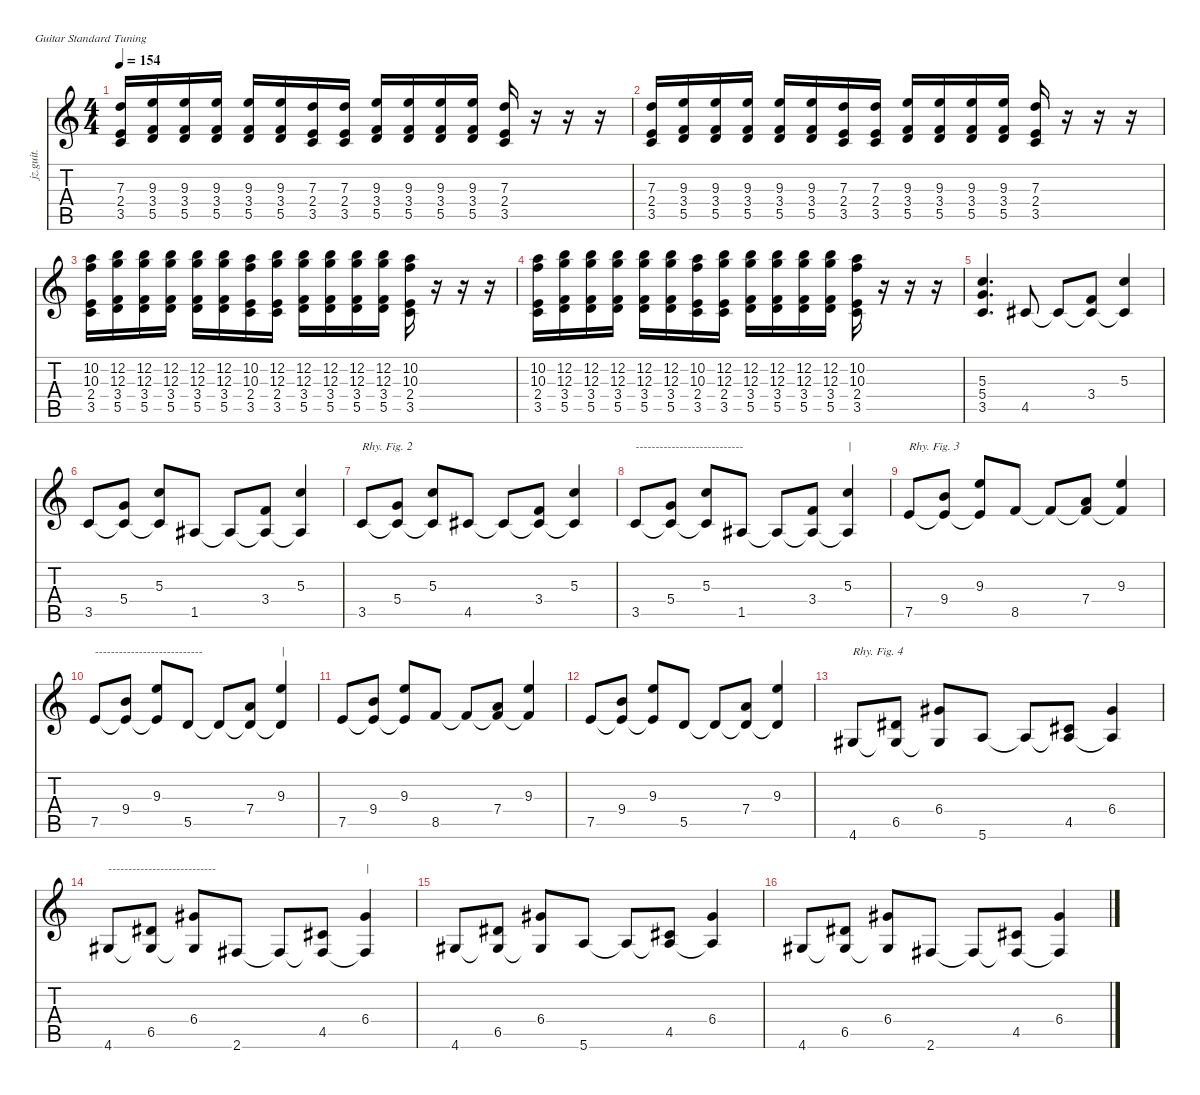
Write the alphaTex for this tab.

\defaultSystemsLayout 4
\hideDynamics
\bracketExtendMode nobrackets
\otherSystemsTrackNameOrientation horizontal
\track ("Rhythm" "jz.guit.") {instrument electricguitarjazz}
\staff {score tabs}
\tuning (E4 B3 G3 D3 A2 E2)
\ts (4 4)
\tempo 154
\clef g2
\ks c
(7.3 2.4 3.5).16{dy f beam Up} (9.3 3.4 5.5).16{beam Up} (9.3 3.4 5.5).16{beam Up} (9.3 3.4 5.5).16{beam Up} (9.3 3.4 5.5).16{beam Up} (9.3 3.4 5.5).16{beam Up} (7.3 2.4 3.5).16{beam Up} (7.3 2.4 3.5).16{beam Up} (9.3 3.4 5.5).16{beam Up} (9.3 3.4 5.5).16{beam Up} (9.3 3.4 5.5).16{beam Up} (9.3 3.4 5.5).16{beam Up} (7.3 2.4 3.5).16{beam Up} r.16{beam Up} r.16{beam Up} r.16{beam Up} |
(7.3 2.4 3.5).16{beam Up} (9.3 3.4 5.5).16{beam Up} (9.3 3.4 5.5).16{beam Up} (9.3 3.4 5.5).16{beam Up} (9.3 3.4 5.5).16{beam Up} (9.3 3.4 5.5).16{beam Up} (7.3 2.4 3.5).16{beam Up} (7.3 2.4 3.5).16{beam Up} (9.3 3.4 5.5).16{beam Up} (9.3 3.4 5.5).16{beam Up} (9.3 3.4 5.5).16{beam Up} (9.3 3.4 5.5).16{beam Up} (7.3 2.4 3.5).16{beam Up} r.16{beam Up} r.16{beam Up} r.16{beam Up} |
(10.2 10.3 2.4 3.5).16{beam Down} (12.2 12.3 3.4 5.5).16{beam Down} (12.2 12.3 3.4 5.5).16{beam Down} (12.2 12.3 3.4 5.5).16{beam Down} (12.2 12.3 3.4 5.5).16{beam Down} (12.2 12.3 3.4 5.5).16{beam Down} (10.2 10.3 2.4 3.5).16{beam Down} (12.2 12.3 2.4 3.5).16{beam Down} (12.2 12.3 3.4 5.5).16{beam Down} (12.2 12.3 3.4 5.5).16{beam Down} (12.2 12.3 3.4 5.5).16{beam Down} (12.2 12.3 3.4 5.5).16{beam Down} (10.2 10.3 2.4 3.5).16{beam Down} r.16{beam Down} r.16{beam Down} r.16{beam Down} |
(10.2 10.3 2.4 3.5).16{beam Down} (12.2 12.3 3.4 5.5).16{beam Down} (12.2 12.3 3.4 5.5).16{beam Down} (12.2 12.3 3.4 5.5).16{beam Down} (12.2 12.3 3.4 5.5).16{beam Down} (12.2 12.3 3.4 5.5).16{beam Down} (10.2 10.3 2.4 3.5).16{beam Down} (12.2 12.3 2.4 3.5).16{beam Down} (12.2 12.3 3.4 5.5).16{beam Down} (12.2 12.3 3.4 5.5).16{beam Down} (12.2 12.3 3.4 5.5).16{beam Down} (12.2 12.3 3.4 5.5).16{beam Down} (10.2 10.3 2.4 3.5).16{beam Down} r.16{beam Down} r.16{beam Down} r.16{beam Down} |
(5.3 5.4 3.5).4{d instrument electricguitarjazz beam Up} 4.5{acc #}.8{beam Up} 4.5{t acc #}.8{beam Up} (3.4 4.5{t acc #}).8{beam Up} (5.3 4.5{t acc #}).4{beam Up} |
3.5.8{beam Up} (5.4 3.5{t}).8{beam Up} (5.3 3.5{t}).8{beam Up} 1.5{acc #}.8{beam Up} 1.5{t acc #}.8{beam Up} (3.4 1.5{t acc #}).8{beam Up} (5.3 1.5{t acc #}).4{beam Up} |
3.5.8{txt "Rhy. Fig. 2" beam Up} (5.4 3.5{t}).8{beam Up} (5.3 3.5{t}).8{beam Up} 4.5{acc #}.8{beam Up} 4.5{t acc #}.8{beam Up} (3.4 4.5{t acc #}).8{beam Up} (5.3 4.5{t acc #}).4{beam Up} |
3.5.8{txt "---------------------------" beam Up} (5.4 3.5{t}).8{beam Up} (5.3 3.5{t}).8{beam Up} 1.5{acc #}.8{beam Up} 1.5{t acc #}.8{beam Up} (3.4 1.5{t acc #}).8{beam Up} (5.3 1.5{t acc #}).4{txt "|" beam Up} |
7.5.8{txt "Rhy. Fig. 3" beam Up} (9.4 7.5{t}).8{beam Up} (9.3 7.5{t}).8{beam Up} 8.5.8{beam Up} 8.5{t}.8{beam Up} (7.4 8.5{t}).8{beam Up} (9.3 8.5{t}).4{beam Up} |
7.5.8{txt "---------------------------" beam Up} (9.4 7.5{t}).8{beam Up} (9.3 7.5{t}).8{beam Up} 5.5.8{beam Up} 5.5{t}.8{beam Up} (7.4 5.5{t}).8{beam Up} (9.3 5.5{t}).4{txt "|" beam Up} |
7.5.8{beam Up} (9.4 7.5{t}).8{beam Up} (9.3 7.5{t}).8{beam Up} 8.5.8{beam Up} 8.5{t}.8{beam Up} (7.4 8.5{t}).8{beam Up} (9.3 8.5{t}).4{beam Up} |
7.5.8{beam Up} (9.4 7.5{t}).8{beam Up} (9.3 7.5{t}).8{beam Up} 5.5.8{beam Up} 5.5{t}.8{beam Up} (7.4 5.5{t}).8{beam Up} (9.3 5.5{t}).4{beam Up} |
4.6{acc #}.8{txt "Rhy. Fig. 4" beam Up} (6.5{acc #} 4.6{t acc #}).8{beam Up} (6.4{acc #} 4.6{t acc #}).8{beam Up} 5.6.8{beam Up} 5.6{t}.8{beam Up} (4.5{acc #} 5.6{t}).8{beam Up} (6.4{acc #} 5.6{t}).4{beam Up} |
4.6{acc #}.8{txt "---------------------------" beam Up} (6.5{acc #} 4.6{t acc #}).8{beam Up} (6.4{acc #} 4.6{t acc #}).8{beam Up} 2.6{acc #}.8{beam Up} 2.6{t acc #}.8{beam Up} (4.5{acc #} 2.6{t acc #}).8{beam Up} (6.4{acc #} 2.6{t acc #}).4{txt "|" beam Up} |
4.6{acc #}.8{beam Up} (6.5{acc #} 4.6{t acc #}).8{beam Up} (6.4{acc #} 4.6{t acc #}).8{beam Up} 5.6.8{beam Up} 5.6{t}.8{beam Up} (4.5{acc #} 5.6{t}).8{beam Up} (6.4{acc #} 5.6{t}).4{beam Up} |
4.6{acc #}.8{beam Up} (6.5{acc #} 4.6{t acc #}).8{beam Up} (6.4{acc #} 4.6{t acc #}).8{beam Up} 2.6{acc #}.8{beam Up} 2.6{t acc #}.8{beam Up} (4.5{acc #} 2.6{t acc #}).8{beam Up} (6.4{acc #} 2.6{t acc #}).4{beam Up}
